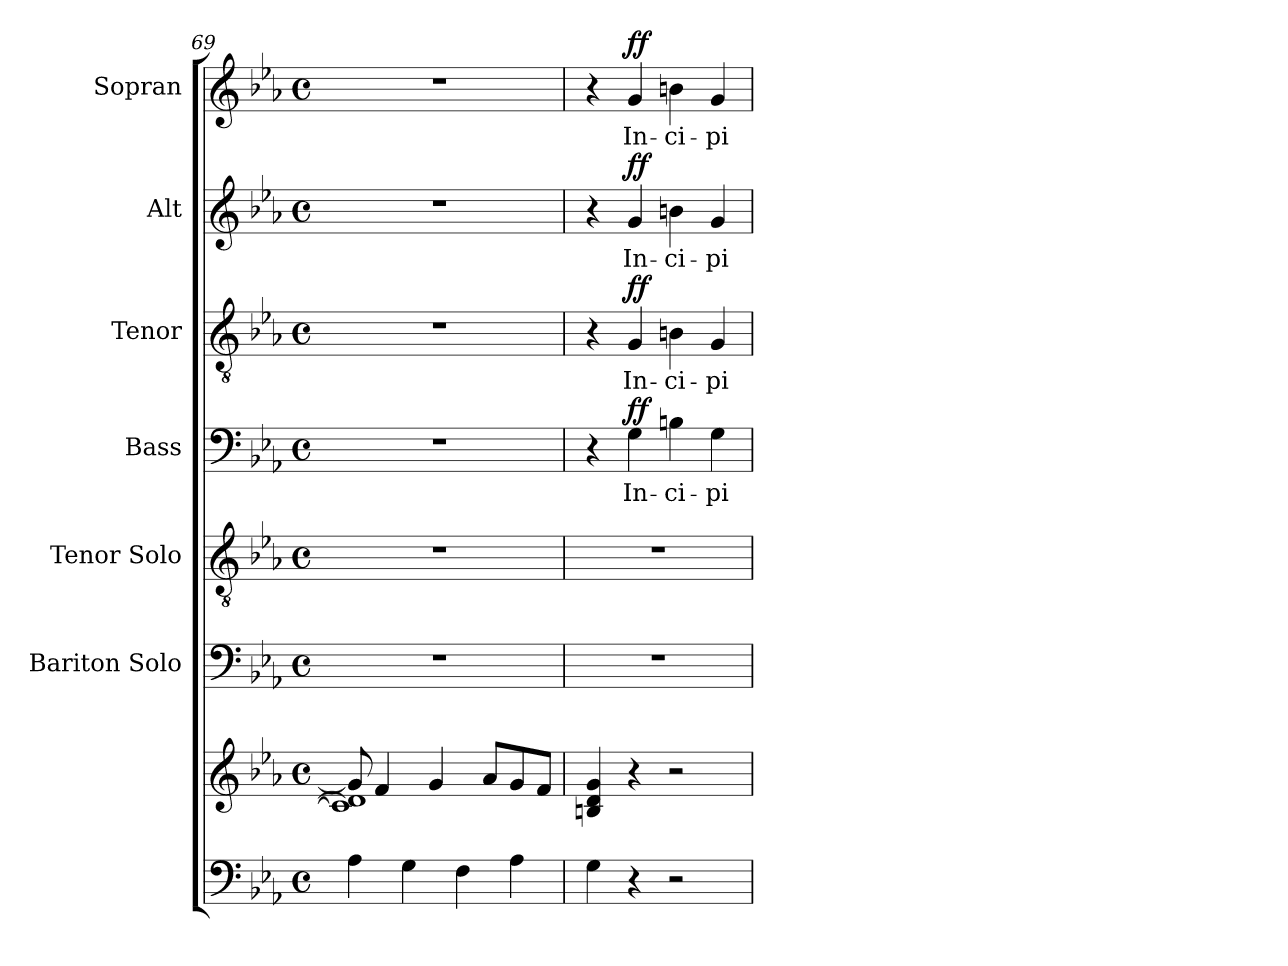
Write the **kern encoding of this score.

**kern	**kern	**kern	**kern	**kern	**text	**dynam	**kern	**text	**dynam	**kern	**text	**dynam	**kern	**text	**dynam
*part7	*part7	*part6	*part5	*part4	*part4	*part4	*part3	*part3	*part3	*part2	*part2	*part2	*part1	*part1	*part1
*staff8	*staff7	*staff6	*staff5	*staff4	*staff4	*staff4	*staff3	*staff3	*staff3	*staff2	*staff2	*staff2	*staff1	*staff1	*staff1
*	*	*I"Bariton Solo	*I"Tenor Solo	*I"Bass	*	*	*I"Tenor	*	*	*I"Alt	*	*	*I"Sopran	*	*
*	*	*	*	*I'B.	*	*	*I'T.	*	*	*I'A.	*	*	*I'S.	*	*
*clefF4	*clefG2	*clefF4	*clefGv2	*clefF4	*	*	*clefGv2	*	*	*clefG2	*	*	*clefG2	*	*
*k[b-e-a-]	*k[b-e-a-]	*k[b-e-a-]	*k[b-e-a-]	*k[b-e-a-]	*	*	*k[b-e-a-]	*	*	*k[b-e-a-]	*	*	*k[b-e-a-]	*	*
*E-:	*E-:	*E-:	*E-:	*E-:	*	*	*E-:	*	*	*E-:	*	*	*E-:	*	*
*M4/4	*M4/4	*M4/4	*M4/4	*M4/4	*	*	*M4/4	*	*	*M4/4	*	*	*M4/4	*	*
*met(c)	*met(c)	*met(c)	*met(c)	*met(c)	*	*	*met(c)	*	*	*met(c)	*	*	*met(c)	*	*
=69	=69	=69	=69	=69	=69	=69	=69	=69	=69	=69	=69	=69	=69	=69	=69
*	*^	*	*	*	*	*	*	*	*	*	*	*	*	*	*
4A-\	8g/]	1c] 1d]	1r	1r	1r	.	.	1r	.	.	1r	.	.	1r	.	.
.	4f/	.	.	.	.	.	.	.	.	.	.	.	.	.	.	.
4G\	.	.	.	.	.	.	.	.	.	.	.	.	.	.	.	.
.	4g/	.	.	.	.	.	.	.	.	.	.	.	.	.	.	.
4F\	.	.	.	.	.	.	.	.	.	.	.	.	.	.	.	.
.	8a-/L	.	.	.	.	.	.	.	.	.	.	.	.	.	.	.
4A-\	8g/	.	.	.	.	.	.	.	.	.	.	.	.	.	.	.
.	8f/J	.	.	.	.	.	.	.	.	.	.	.	.	.	.	.
*	*v	*v	*	*	*	*	*	*	*	*	*	*	*	*	*	*
=70	=70	=70	=70	=70	=70	=70	=70	=70	=70	=70	=70	=70	=70	=70	=70
4G\	4Bn/ 4d/ 4g/	1r	1r	4r	.	.	4r	.	.	4r	.	.	4r	.	.
!	!	!	!	!	!LO:LY:b	!LO:DY:a	!	!LO:LY:b	!LO:DY:a	!	!LO:LY:b	!LO:DY:a	!	!LO:LY:b	!LO:DY:a
4r	4r	.	.	4G\	In-	ff	4G/	In-	ff	4g/	In-	ff	4g/	In-	ff
!	!	!	!	!	!LO:LY:b	!	!	!LO:LY:b	!	!	!LO:LY:b	!	!	!LO:LY:b	!
2r	2r	.	.	4Bn\	-ci-	.	4Bn\	-ci-	.	4bn\	-ci-	.	4bn\	-ci-	.
!	!	!	!	!	!LO:LY:b	!	!	!LO:LY:b	!	!	!LO:LY:b	!	!	!LO:LY:b	!
.	.	.	.	4G\	-pi-	.	4G/	-pi-	.	4g/	-pi-	.	4g/	-pi-	.
=	=	=	=	=	=	=	=	=	=	=	=	=	=	=	=
*-	*-	*-	*-	*-	*-	*-	*-	*-	*-	*-	*-	*-	*-	*-	*-
